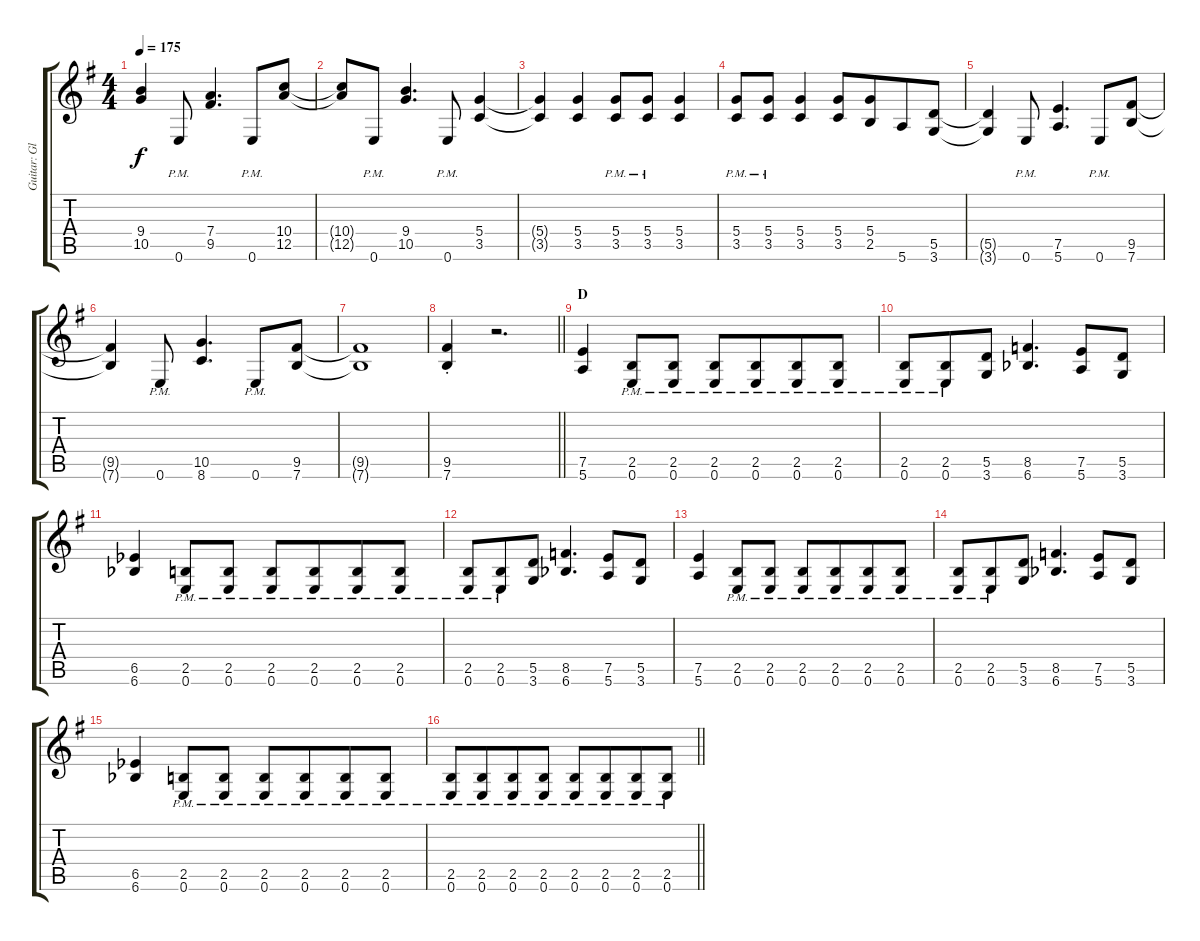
\track ("Guitar: Glenn" "Guitar: Gl") {instrument distortionguitar}
\staff {score tabs}
\tuning (E4 B3 G3 D3 A2 E2) {hide}
\ts (4 4)
\tempo 175
\clef g2
\ks g
(9.4{t} 10.5{t}).4{dy f} 0.6{pm}.8 (7.4 9.5).4{d} 0.6{pm}.8 (10.4 12.5).8 |
(10.4{t} 12.5{t}).8 0.6{pm}.8 (9.4 10.5).4{d} 0.6{pm}.8 (5.4 3.5).4 |
(5.4{t} 3.5{t}).4 (5.4 3.5).4 (5.4{pm} 3.5{pm}).8 (5.4{pm} 3.5{pm}).8 (5.4 3.5).4 |
(5.4{pm} 3.5{pm}).8 (5.4{pm} 3.5{pm}).8 (5.4 3.5).4 (5.4 3.5).8 (5.4 2.5).8{beam merge} 5.6.8 (5.5 3.6).8 |
(5.5{t} 3.6{t}).4 0.6{pm}.8 (7.5 5.6).4{d} 0.6{pm}.8 (9.5 7.6).8 |
(9.5{t} 7.6{t}).4 0.6{pm}.8 (10.5 8.6).4{d} 0.6{pm}.8 (9.5 7.6).8 |
(9.5{t} 7.6{t}).1 |
\barLineRight lightlight
(9.5{st} 7.6{st}).4 r.2{d} |
\section ("" "D")
(7.5 5.6).4 (2.5{pm} 0.6{pm}).8 (2.5{pm} 0.6{pm}).8 (2.5{pm} 0.6{pm}).8 (2.5{pm} 0.6{pm}).8{beam merge} (2.5{pm} 0.6{pm}).8 (2.5{pm} 0.6{pm}).8 |
(2.5{pm} 0.6{pm}).8 (2.5{pm} 0.6{pm}).8{beam merge} (5.5 3.6).8 (8.5 6.6{acc b}).4{d} (7.5 5.6).8 (5.5 3.6).8 |
(6.5{acc b} 6.6{acc b}).4 (2.5{pm} 0.6{pm}).8 (2.5{pm} 0.6{pm}).8 (2.5{pm} 0.6{pm}).8 (2.5{pm} 0.6{pm}).8{beam merge} (2.5{pm} 0.6{pm}).8 (2.5{pm} 0.6{pm}).8 |
(2.5{pm} 0.6{pm}).8 (2.5{pm} 0.6{pm}).8{beam merge} (5.5 3.6).8 (8.5 6.6{acc b}).4{d} (7.5 5.6).8 (5.5 3.6).8 |
(7.5 5.6).4 (2.5{pm} 0.6{pm}).8 (2.5{pm} 0.6{pm}).8 (2.5{pm} 0.6{pm}).8 (2.5{pm} 0.6{pm}).8{beam merge} (2.5{pm} 0.6{pm}).8 (2.5{pm} 0.6{pm}).8 |
(2.5{pm} 0.6{pm}).8 (2.5{pm} 0.6{pm}).8{beam merge} (5.5 3.6).8 (8.5 6.6{acc b}).4{d} (7.5 5.6).8 (5.5 3.6).8 |
(6.5{acc b} 6.6{acc b}).4 (2.5{pm} 0.6{pm}).8 (2.5{pm} 0.6{pm}).8 (2.5{pm} 0.6{pm}).8 (2.5{pm} 0.6{pm}).8{beam merge} (2.5{pm} 0.6{pm}).8 (2.5{pm} 0.6{pm}).8 |
\barLineRight lightlight
(2.5{pm} 0.6{pm}).8 (2.5{pm} 0.6{pm}).8{beam merge} (2.5{pm} 0.6{pm}).8 (2.5{pm} 0.6{pm}).8 (2.5{pm} 0.6{pm}).8 (2.5{pm} 0.6{pm}).8{beam merge} (2.5{pm} 0.6{pm}).8 (2.5{pm} 0.6{pm}).8
